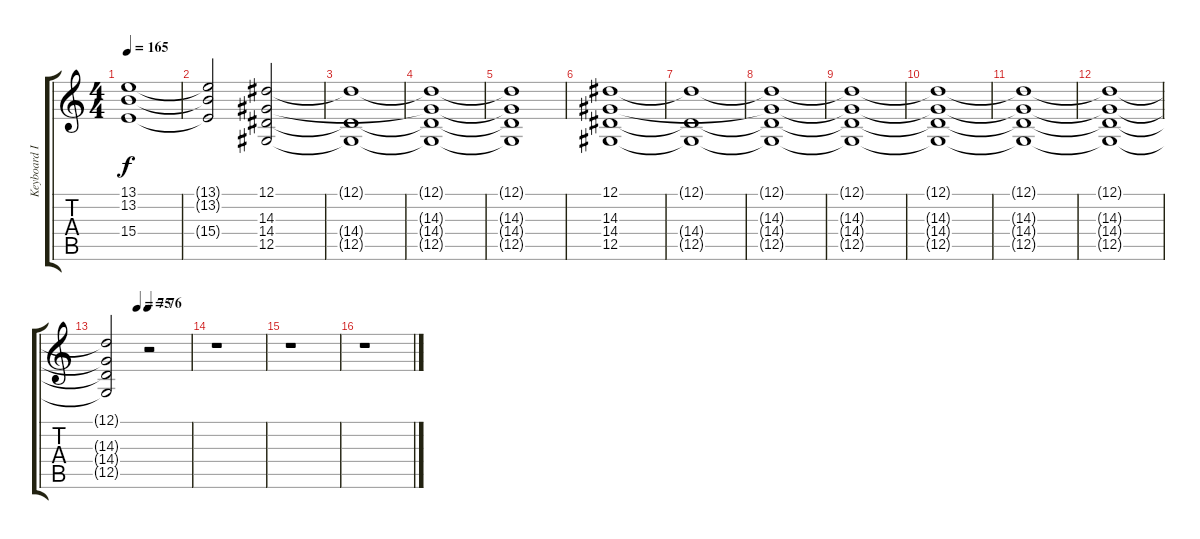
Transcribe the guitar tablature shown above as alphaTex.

\track ("Keyboard I" "Keyboard I") {instrument stringensemble1}
\staff {score tabs}
\tuning (Eb4 Bb3 Gb3 Db3 Ab2 Eb2) {hide}
\ts (4 4)
\tempo 165
\clef g2
\ks c
(13.1 13.2 15.4).1{dy f} |
(13.1{t} 13.2{t} 15.4{t}).2 (12.1 14.3 14.4 12.5).2 |
(12.1{t} 14.4{t} 12.5{t}).1 |
(12.1{t} 14.3{t} 14.4{t} 12.5{t}).1 |
(12.1{t} 14.3{t} 14.4{t} 12.5{t}).1 |
(12.1 14.3 14.4 12.5).1 |
(12.1{t} 14.4{t} 12.5{t}).1 |
(12.1{t} 14.3{t} 14.4{t} 12.5{t}).1 |
(12.1{t} 14.3{t} 14.4{t} 12.5{t}).1 |
(12.1{t} 14.3{t} 14.4{t} 12.5{t}).1 |
(12.1{t} 14.3{t} 14.4{t} 12.5{t}).1 |
(12.1{t} 14.3{t} 14.4{t} 12.5{t}).1 |
\tempo (76 0.5)
\tempo (75 0.375)
(12.1{t} 14.3{t} 14.4{t} 12.5{t}).2 r.2 |
r.1 |
r.1 |
r.1
